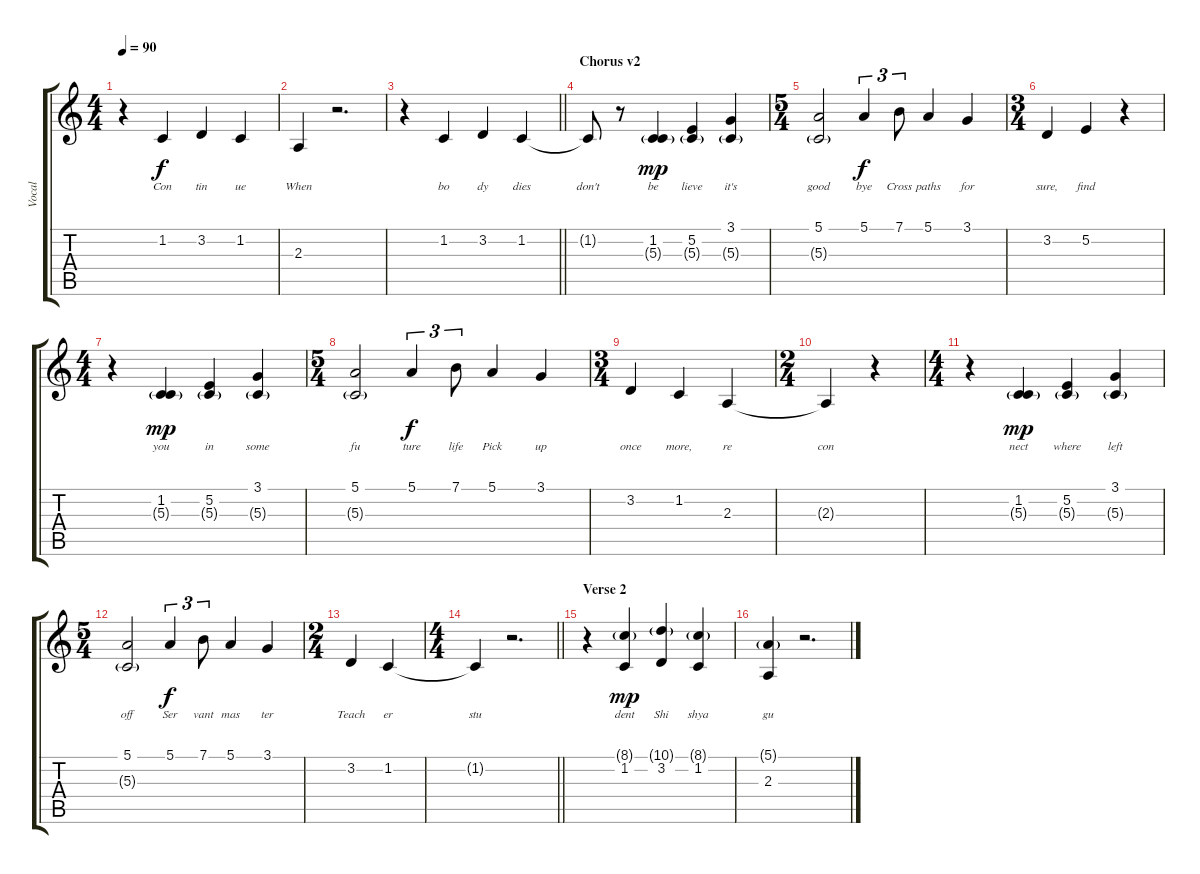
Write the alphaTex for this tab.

\track ("Vocal" "Vocal") {instrument acousticgrandpiano}
\staff {score tabs}
\tuning (E4 B3 G3 D3 A2 E2) {hide}
\ts (4 4)
\tempo 90
\clef g2
\ks c
r.4{dy f} 1.2.4{lyrics (0 "Con") lyrics (1 "") lyrics (2 "") lyrics (3 "") lyrics (4 "")} 3.2.4{lyrics (0 "tin") lyrics (1 "") lyrics (2 "") lyrics (3 "") lyrics (4 "")} 1.2.4{lyrics (0 "ue") lyrics (1 "") lyrics (2 "") lyrics (3 "") lyrics (4 "")} |
2.3.4{lyrics (0 "When") lyrics (1 "") lyrics (2 "") lyrics (3 "") lyrics (4 "")} r.2{d} |
\barLineRight lightlight
r.4 1.2.4{lyrics (0 "bo") lyrics (1 "") lyrics (2 "") lyrics (3 "") lyrics (4 "")} 3.2.4{lyrics (0 "dy") lyrics (1 "") lyrics (2 "") lyrics (3 "") lyrics (4 "")} 1.2.4{lyrics (0 "dies") lyrics (1 "") lyrics (2 "") lyrics (3 "") lyrics (4 "")} |
\section ("" "Chorus v2")
1.2{t}.8{lyrics (0 "don't") lyrics (1 "") lyrics (2 "") lyrics (3 "") lyrics (4 "")} r.8 (1.2 5.3{g}).4{lyrics (0 "be") lyrics (1 "") lyrics (2 "") lyrics (3 "") lyrics (4 "") dy mp} (5.2 5.3{g}).4{lyrics (0 "lieve") lyrics (1 "") lyrics (2 "") lyrics (3 "") lyrics (4 "")} (3.1 5.3{g}).4{lyrics (0 "it's") lyrics (1 "") lyrics (2 "") lyrics (3 "") lyrics (4 "")} |
\ts (5 4)
(5.1 5.3{g}).2{lyrics (0 "good") lyrics (1 "") lyrics (2 "") lyrics (3 "") lyrics (4 "")} 5.1.4{tu (3 2) lyrics (0 "bye") lyrics (1 "") lyrics (2 "") lyrics (3 "") lyrics (4 "") dy f} 7.1.8{tu (3 2) lyrics (0 "Cross") lyrics (1 "") lyrics (2 "") lyrics (3 "") lyrics (4 "")} 5.1.4{lyrics (0 "paths") lyrics (1 "") lyrics (2 "") lyrics (3 "") lyrics (4 "")} 3.1.4{lyrics (0 "for") lyrics (1 "") lyrics (2 "") lyrics (3 "") lyrics (4 "")} |
\ts (3 4)
3.2.4{lyrics (0 "sure,") lyrics (1 "") lyrics (2 "") lyrics (3 "") lyrics (4 "")} 5.2.4{lyrics (0 "find") lyrics (1 "") lyrics (2 "") lyrics (3 "") lyrics (4 "")} r.4 |
\ts (4 4)
r.4 (1.2 5.3{g}).4{lyrics (0 "you") lyrics (1 "") lyrics (2 "") lyrics (3 "") lyrics (4 "") dy mp} (5.2 5.3{g}).4{lyrics (0 "in") lyrics (1 "") lyrics (2 "") lyrics (3 "") lyrics (4 "")} (3.1 5.3{g}).4{lyrics (0 "some") lyrics (1 "") lyrics (2 "") lyrics (3 "") lyrics (4 "")} |
\ts (5 4)
(5.1 5.3{g}).2{lyrics (0 "fu") lyrics (1 "") lyrics (2 "") lyrics (3 "") lyrics (4 "")} 5.1.4{tu (3 2) lyrics (0 "ture") lyrics (1 "") lyrics (2 "") lyrics (3 "") lyrics (4 "") dy f} 7.1.8{tu (3 2) lyrics (0 "life") lyrics (1 "") lyrics (2 "") lyrics (3 "") lyrics (4 "")} 5.1.4{lyrics (0 "Pick") lyrics (1 "") lyrics (2 "") lyrics (3 "") lyrics (4 "")} 3.1.4{lyrics (0 "up") lyrics (1 "") lyrics (2 "") lyrics (3 "") lyrics (4 "")} |
\ts (3 4)
3.2.4{lyrics (0 "once") lyrics (1 "") lyrics (2 "") lyrics (3 "") lyrics (4 "")} 1.2.4{lyrics (0 "more,") lyrics (1 "") lyrics (2 "") lyrics (3 "") lyrics (4 "")} 2.3.4{lyrics (0 "re") lyrics (1 "") lyrics (2 "") lyrics (3 "") lyrics (4 "")} |
\ts (2 4)
2.3{t}.4{lyrics (0 "con") lyrics (1 "") lyrics (2 "") lyrics (3 "") lyrics (4 "")} r.4 |
\ts (4 4)
r.4 (1.2 5.3{g}).4{lyrics (0 "nect") lyrics (1 "") lyrics (2 "") lyrics (3 "") lyrics (4 "") dy mp} (5.2 5.3{g}).4{lyrics (0 "where") lyrics (1 "") lyrics (2 "") lyrics (3 "") lyrics (4 "")} (3.1 5.3{g}).4{lyrics (0 "left") lyrics (1 "") lyrics (2 "") lyrics (3 "") lyrics (4 "")} |
\ts (5 4)
(5.1 5.3{g}).2{lyrics (0 "off") lyrics (1 "") lyrics (2 "") lyrics (3 "") lyrics (4 "")} 5.1.4{tu (3 2) lyrics (0 "Ser") lyrics (1 "") lyrics (2 "") lyrics (3 "") lyrics (4 "") dy f} 7.1.8{tu (3 2) lyrics (0 "vant") lyrics (1 "") lyrics (2 "") lyrics (3 "") lyrics (4 "")} 5.1.4{lyrics (0 "mas") lyrics (1 "") lyrics (2 "") lyrics (3 "") lyrics (4 "")} 3.1.4{lyrics (0 "ter") lyrics (1 "") lyrics (2 "") lyrics (3 "") lyrics (4 "")} |
\ts (2 4)
3.2.4{lyrics (0 "Teach") lyrics (1 "") lyrics (2 "") lyrics (3 "") lyrics (4 "")} 1.2.4{lyrics (0 "er") lyrics (1 "") lyrics (2 "") lyrics (3 "") lyrics (4 "")} |
\ts (4 4)
\barLineRight lightlight
1.2{t}.4{lyrics (0 "stu") lyrics (1 "") lyrics (2 "") lyrics (3 "") lyrics (4 "")} r.2{d} |
\section ("" "Verse 2")
r.4 (8.1{g} 1.2).4{lyrics (0 "dent") lyrics (1 "") lyrics (2 "") lyrics (3 "") lyrics (4 "") dy mp} (10.1{g} 3.2).4{lyrics (0 "Shi") lyrics (1 "") lyrics (2 "") lyrics (3 "") lyrics (4 "")} (8.1{g} 1.2).4{lyrics (0 "shya") lyrics (1 "") lyrics (2 "") lyrics (3 "") lyrics (4 "")} |
(5.1{g} 2.3).4{lyrics (0 "gu") lyrics (1 "") lyrics (2 "") lyrics (3 "") lyrics (4 "")} r.2{d}
